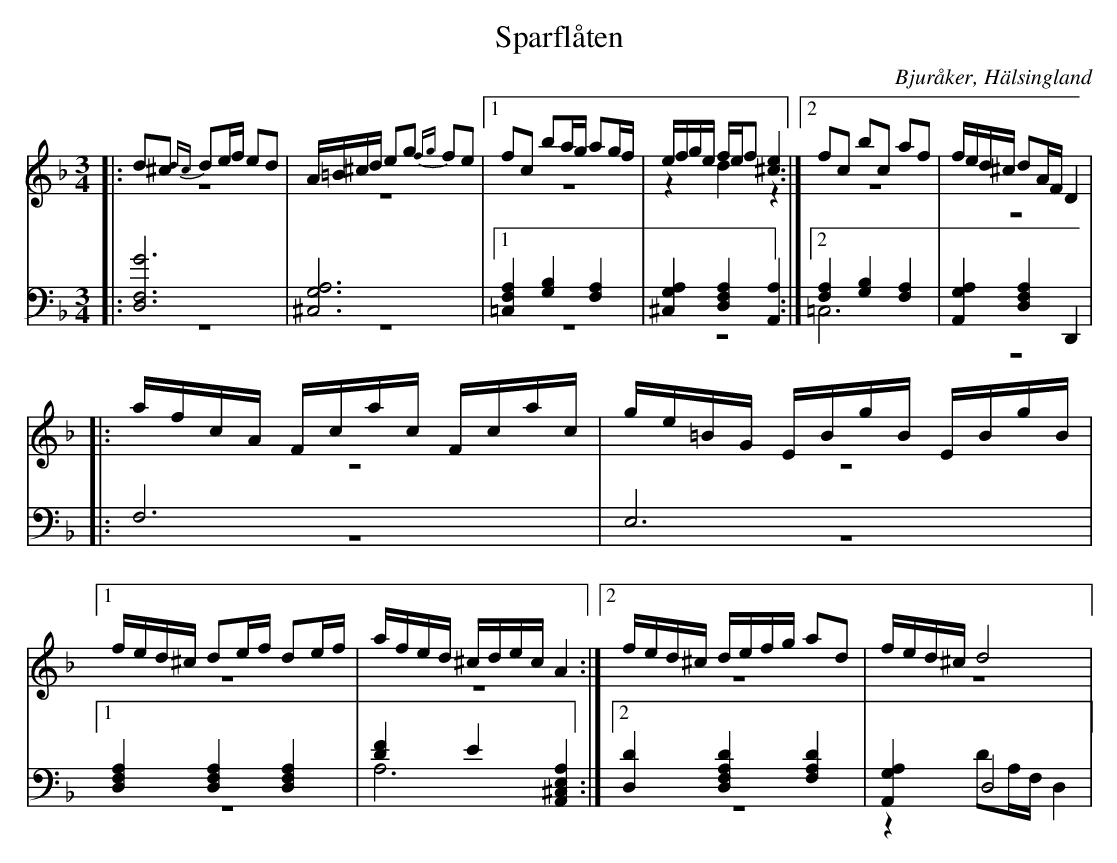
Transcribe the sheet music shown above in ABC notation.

X:1
T: Sparflåten
O: Bjuråker, Hälsingland
M: 3/4
L: 1/8
K: Dm
V:1
V:2 merge
V:3
V:4 merge
V:1
|:d^c {dc}de/f/ ed|A/=B/^c/d/ eg {fg}fe|1 fc ba/g/ ag/f/| e/f/g/e/ f/e/f [^c2e2]:|2 fc bc af|f/e/d/^c/ dA/F/ D2|
|:a/f/c/A/  F/c/a/c/ F/c/a/c/|g/e/=B/G/  E/B/g/B/  E/B/g/B/|1 f/e/d/^c/ de/f/ de/f/|a/f/e/d/ ^c/d/e/c/ A2:|2 f/e/d/^c/ d/e/f/g/ ad|f/e/d/^c/ d4|
V:2
|:z6|z6|1 z6|z2 d2 z2:|2 z6|z6|
|:z6|z6|1 z6|z6:|2 z6|z6|
V:3 clef=bass
|:[D,6F,6G6]|[^C,6G,6A,6]|1 [=C,2F,2A,2] [G,2B,2] [F,2A,2]|[^C,2G,2A,2] [D,2F,2A,2] [A,,2A,2]:|2 [F,2A,2] [G,2B,2] [F,2A,2]|[A,,2G,2A,2] [D,2F,2A,2] D,,2|
|:F,6|E,6|1 [D,2F,2A,2] [D,2F,2A,2] [D,2F,2A,2]|[D2F2] E2 [A,,2^C,2E,2A,2]:|2 [D,2D2] [D,2F,2A,2D2] [F,2A,2D2]|[A,,2G,2A,2] D,4|
V:4 clef=bass
|:z6|z6|1 z6|z6:|2 =C,6|z6|
|:z6|z6|1 z6|A,6:|2 z6|z2 DA,/F,/ D,2|
